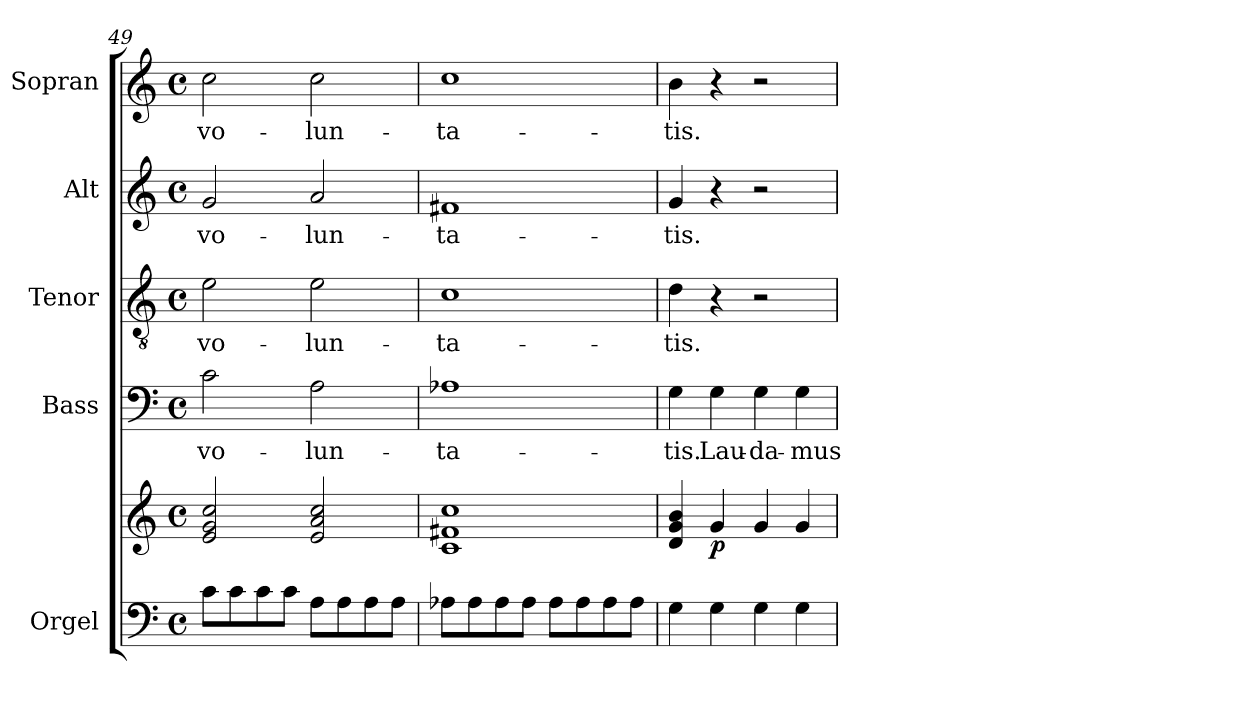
**kern	**kern	**dynam	**kern	**text	**kern	**text	**kern	**text	**kern	**text
*part5	*part5	*part5	*part4	*part4	*part3	*part3	*part2	*part2	*part1	*part1
*staff6	*staff5	*staff5/6	*staff4	*staff4	*staff3	*staff3	*staff2	*staff2	*staff1	*staff1
*I"Orgel	*	*	*I"Bass	*	*I"Tenor	*	*I"Alt	*	*I"Sopran	*
*I'Org.	*	*	*I'B.	*	*I'T.	*	*I'A.	*	*I'S.	*
!!LO:PB:g=z
*clefF4	*clefG2	*	*clefF4	*	*clefGv2	*	*clefG2	*	*clefG2	*
*k[]	*k[]	*	*k[]	*	*k[]	*	*k[]	*	*k[]	*
*C:	*C:	*	*C:	*	*C:	*	*C:	*	*C:	*
*M4/4	*M4/4	*	*M4/4	*	*M4/4	*	*M4/4	*	*M4/4	*
*met(c)	*met(c)	*	*met(c)	*	*met(c)	*	*met(c)	*	*met(c)	*
=49	=49	=49	=49	=49	=49	=49	=49	=49	=49	=49
!	!	!	!	!LO:LY:b	!	!LO:LY:b	!	!LO:LY:b	!	!LO:LY:b
8c\L	2e/ 2g/ 2cc/	.	2c\	vo-	2e\	vo-	2g/	vo-	2cc\	vo-
8c\	.	.	.	.	.	.	.	.	.	.
8c\	.	.	.	.	.	.	.	.	.	.
8c\J	.	.	.	.	.	.	.	.	.	.
!	!	!	!	!LO:LY:b	!	!LO:LY:b	!	!LO:LY:b	!	!LO:LY:b
8A\L	2e/ 2a/ 2cc/	.	2A\	-lun-	2e\	-lun-	2a/	-lun-	2cc\	-lun-
8A\	.	.	.	.	.	.	.	.	.	.
8A\	.	.	.	.	.	.	.	.	.	.
8A\J	.	.	.	.	.	.	.	.	.	.
=50	=50	=50	=50	=50	=50	=50	=50	=50	=50	=50
!	!	!	!	!LO:LY:b	!	!LO:LY:b	!	!LO:LY:b	!	!LO:LY:b
8A-X\L	1c 1f#X 1cc	.	1A-X	-ta-	1c	-ta-	1f#X	-ta-	1cc	-ta-
8A-\	.	.	.	.	.	.	.	.	.	.
8A-\	.	.	.	.	.	.	.	.	.	.
8A-\J	.	.	.	.	.	.	.	.	.	.
8A-\L	.	.	.	.	.	.	.	.	.	.
8A-\	.	.	.	.	.	.	.	.	.	.
8A-\	.	.	.	.	.	.	.	.	.	.
8A-\J	.	.	.	.	.	.	.	.	.	.
=51	=51	=51	=51	=51	=51	=51	=51	=51	=51	=51
!	!	!	!	!LO:LY:b	!	!LO:LY:b	!	!LO:LY:b	!	!LO:LY:b
4G\	4d/ 4g/ 4b/	.	4G\	-tis.	4d\	-tis.	4g/	-tis.	4b\	-tis.
!	!	!LO:DY:b	!	!LO:LY:b	!	!	!	!	!	!
4G\	4g/	p	4G\	Lau-	4r	.	4r	.	4r	.
!	!	!	!	!LO:LY:b	!	!	!	!	!	!
4G\	4g/	.	4G\	-da-	2r	.	2r	.	2r	.
!	!	!	!	!LO:LY:b	!	!	!	!	!	!
4G\	4g/	.	4G\	-mus	.	.	.	.	.	.
=	=	=	=	=	=	=	=	=	=	=
*-	*-	*-	*-	*-	*-	*-	*-	*-	*-	*-
